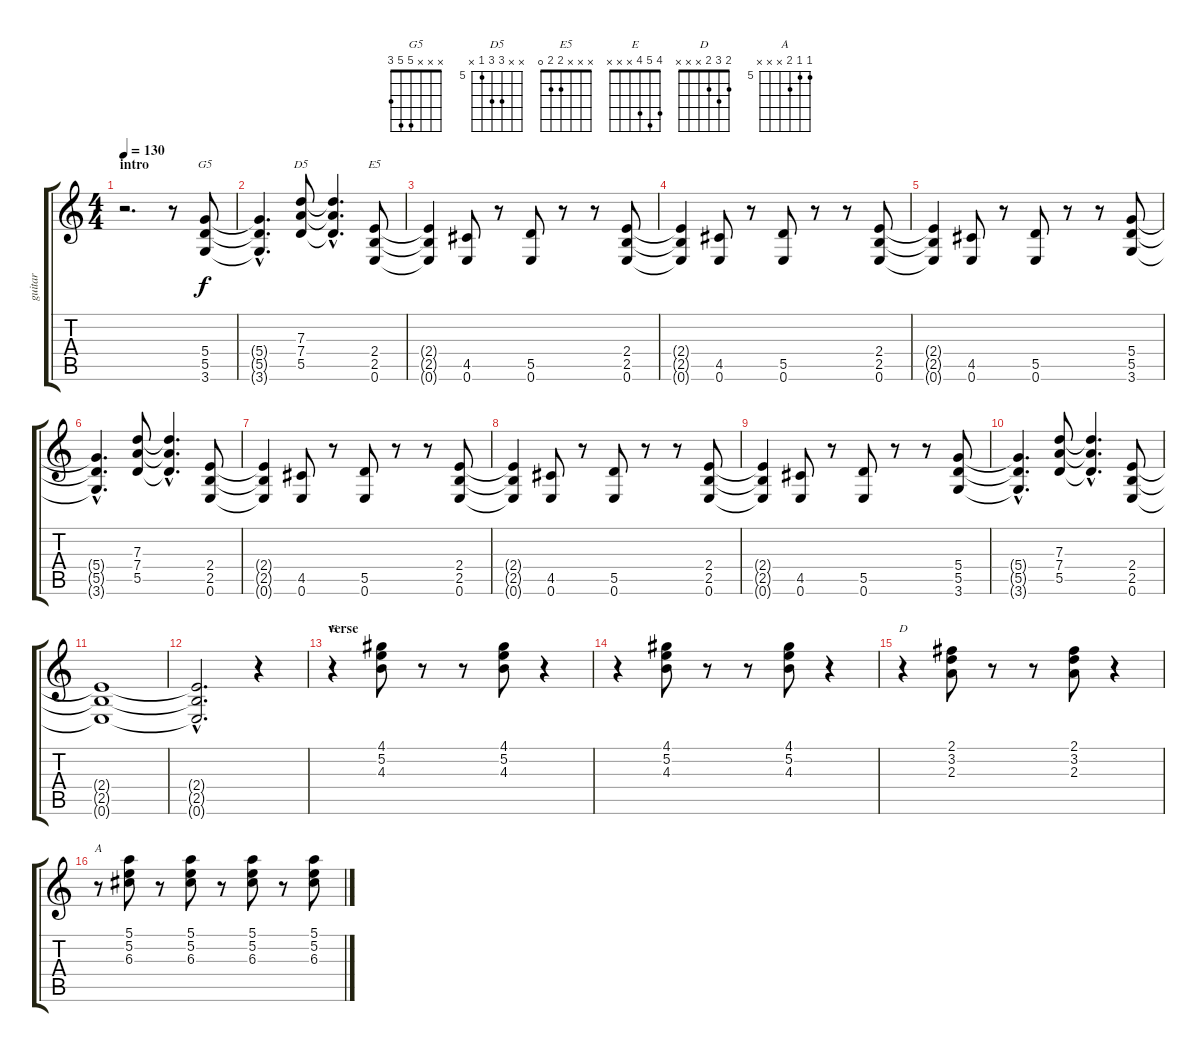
\track ("guitar" "guitar") {instrument distortionguitar}
\staff {score tabs}
\tuning (E4 B3 G3 D3 A2 E2) {hide}
\chord ("G5" x x x 5 5 3)
\chord ("D5" x x 7 7 5 x) {firstfret 5}
\chord ("E5" x x x 2 2 0)
\chord ("E" 4 5 4 x x x)
\chord ("D" 2 3 2 x x x)
\chord ("A" 5 5 6 x x x) {firstfret 5}
\ts (4 4)
\section ("" "intro")
\tempo 130
\clef g2
\ks c
r.2{d dy f instrument distortionguitar} r.8 (5.4 5.5 3.6).8{ch "G5"} |
(5.4{hac t} 5.5{hac t} 3.6{hac t}).4{d} (7.3 7.4 5.5).8{ch "D5"} (7.3{hac t} 7.4{hac t} 5.5{hac t}).4{d} (2.4 2.5 0.6).8{ch "E5"} |
(2.4{t} 2.5{t} 0.6{t}).4 (4.5 0.6).8 r.8 (5.5 0.6).8 r.8 r.8 (2.4 2.5 0.6).8 |
(2.4{t} 2.5{t} 0.6{t}).4 (4.5 0.6).8 r.8 (5.5 0.6).8 r.8 r.8 (2.4 2.5 0.6).8 |
(2.4{t} 2.5{t} 0.6{t}).4 (4.5 0.6).8 r.8 (5.5 0.6).8 r.8 r.8 (5.4 5.5 3.6).8 |
(5.4{hac t} 5.5{hac t} 3.6{hac t}).4{d} (7.3 7.4 5.5).8 (7.3{hac t} 7.4{hac t} 5.5{hac t}).4{d} (2.4 2.5 0.6).8 |
(2.4{t} 2.5{t} 0.6{t}).4 (4.5 0.6).8 r.8 (5.5 0.6).8 r.8 r.8 (2.4 2.5 0.6).8 |
(2.4{t} 2.5{t} 0.6{t}).4 (4.5 0.6).8 r.8 (5.5 0.6).8 r.8 r.8 (2.4 2.5 0.6).8 |
(2.4{t} 2.5{t} 0.6{t}).4 (4.5 0.6).8 r.8 (5.5 0.6).8 r.8 r.8 (5.4 5.5 3.6).8 |
(5.4{hac t} 5.5{hac t} 3.6{hac t}).4{d} (7.3 7.4 5.5).8 (7.3{hac t} 7.4{hac t} 5.5{hac t}).4{d} (2.4 2.5 0.6).8 |
(2.4{t} 2.5{t} 0.6{t}).1 |
(2.4{hac t} 2.5{hac t} 0.6{hac t}).2{d} r.4 |
\section ("" "verse")
r.4{ch "E"} (4.1 5.2 4.3).8 r.8 r.8 (4.1 5.2 4.3).8 r.4 |
r.4 (4.1 5.2 4.3).8 r.8 r.8 (4.1 5.2 4.3).8 r.4 |
r.4{ch "D"} (2.1 3.2 2.3).8 r.8 r.8 (2.1 3.2 2.3).8 r.4 |
r.8{ch "A"} (5.1 5.2 6.3).8 r.8 (5.1 5.2 6.3).8 r.8 (5.1 5.2 6.3).8 r.8 (5.1 5.2 6.3).8
